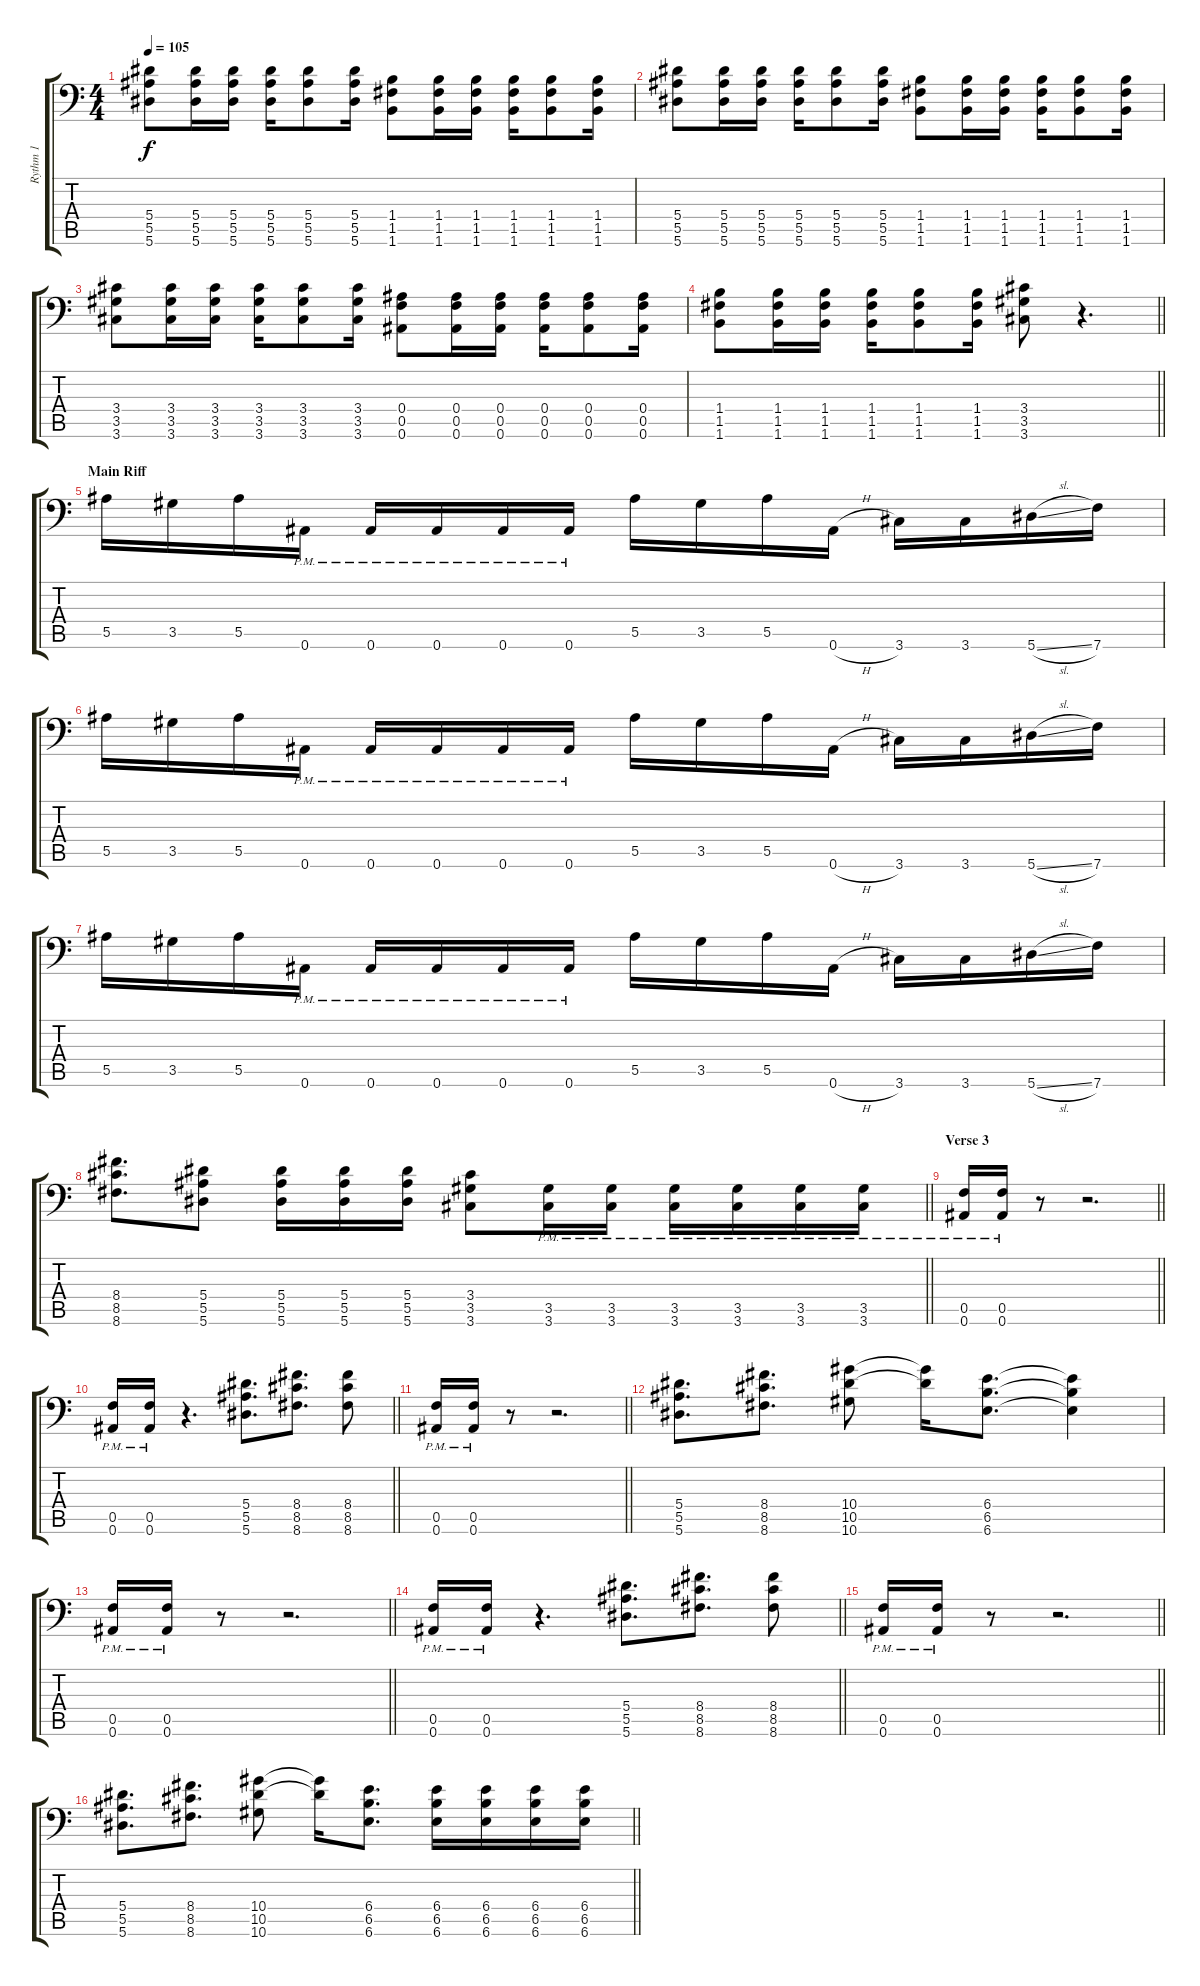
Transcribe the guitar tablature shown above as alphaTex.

\track ("Rythm 1" "Rythm 1") {instrument distortionguitar}
\staff {score tabs}
\tuning (C4 G3 Eb3 Bb2 F2 Bb1) {hide}
\ts (4 4)
\tempo 105
\clef f4
\ks c
(5.4 5.5 5.6).8{dy f} (5.4 5.5 5.6).16 (5.4 5.5 5.6).16 (5.4 5.5 5.6).16 (5.4 5.5 5.6).8 (5.4 5.5 5.6).16 (1.4 1.5 1.6).8 (1.4 1.5 1.6).16 (1.4 1.5 1.6).16 (1.4 1.5 1.6).16 (1.4 1.5 1.6).8 (1.4 1.5 1.6).16 |
(5.4 5.5 5.6).8 (5.4 5.5 5.6).16 (5.4 5.5 5.6).16 (5.4 5.5 5.6).16 (5.4 5.5 5.6).8 (5.4 5.5 5.6).16 (1.4 1.5 1.6).8 (1.4 1.5 1.6).16 (1.4 1.5 1.6).16 (1.4 1.5 1.6).16 (1.4 1.5 1.6).8 (1.4 1.5 1.6).16 |
(3.4 3.5 3.6).8 (3.4 3.5 3.6).16 (3.4 3.5 3.6).16 (3.4 3.5 3.6).16 (3.4 3.5 3.6).8 (3.4 3.5 3.6).16 (0.4 0.5 0.6).8 (0.4 0.5 0.6).16 (0.4 0.5 0.6).16 (0.4 0.5 0.6).16 (0.4 0.5 0.6).8 (0.4 0.5 0.6).16 |
\barLineRight lightlight
(1.4 1.5 1.6).8 (1.4 1.5 1.6).16 (1.4 1.5 1.6).16 (1.4 1.5 1.6).16 (1.4 1.5 1.6).8 (1.4 1.5 1.6).16 (3.4 3.5 3.6).8 r.4{d} |
\section ("" "Main Riff")
5.5.16 3.5.16 5.5.16 0.6{pm}.16 0.6{pm}.16 0.6{pm}.16 0.6{pm}.16 0.6{pm}.16 5.5.16 3.5.16 5.5.16 0.6{h}.16 3.6.16 3.6.16 5.6{sl}.16 7.6.16 |
5.5.16 3.5.16 5.5.16 0.6{pm}.16 0.6{pm}.16 0.6{pm}.16 0.6{pm}.16 0.6{pm}.16 5.5.16 3.5.16 5.5.16 0.6{h}.16 3.6.16 3.6.16 5.6{sl}.16 7.6.16 |
5.5.16 3.5.16 5.5.16 0.6{pm}.16 0.6{pm}.16 0.6{pm}.16 0.6{pm}.16 0.6{pm}.16 5.5.16 3.5.16 5.5.16 0.6{h}.16 3.6.16 3.6.16 5.6{sl}.16 7.6.16 |
\barLineRight lightlight
(8.4 8.5 8.6).8{d} (5.4 5.5 5.6).8 (5.4 5.5 5.6).16 (5.4 5.5 5.6).16 (5.4 5.5 5.6).16 (3.4 3.5 3.6).8 (3.5{pm} 3.6{pm}).16 (3.5{pm} 3.6{pm}).16 (3.5{pm} 3.6{pm}).16 (3.5{pm} 3.6{pm}).16 (3.5{pm} 3.6{pm}).16 (3.5{pm} 3.6{pm}).16 |
\section ("" "Verse 3")
\barLineRight lightlight
(0.5{pm} 0.6{pm}).16 (0.5{pm} 0.6{pm}).16 r.8 r.2{d} |
\barLineRight lightlight
(0.5{pm} 0.6{pm}).16 (0.5{pm} 0.6{pm}).16 r.4{d} (5.4 5.5 5.6).8{d} (8.4 8.5 8.6).8{d} (8.4 8.5 8.6).8 |
\barLineRight lightlight
(0.5{pm} 0.6{pm}).16 (0.5{pm} 0.6{pm}).16 r.8 r.2{d} |
(5.4 5.5 5.6).8{d} (8.4 8.5 8.6).8{d} (10.4 10.5 10.6).8 (10.4{t} 10.5{t}).16 (6.4 6.5 6.6).8{d} (6.4{t} 6.5{t} 6.6{t}).4 |
\barLineRight lightlight
(0.5{pm} 0.6{pm}).16 (0.5{pm} 0.6{pm}).16 r.8 r.2{d} |
\barLineRight lightlight
(0.5{pm} 0.6{pm}).16 (0.5{pm} 0.6{pm}).16 r.4{d} (5.4 5.5 5.6).8{d} (8.4 8.5 8.6).8{d} (8.4 8.5 8.6).8 |
\barLineRight lightlight
(0.5{pm} 0.6{pm}).16 (0.5{pm} 0.6{pm}).16 r.8 r.2{d} |
\barLineRight lightlight
(5.4 5.5 5.6).8{d} (8.4 8.5 8.6).8{d} (10.4 10.5 10.6).8 (10.4{t} 10.5{t}).16 (6.4 6.5 6.6).8{d} (6.4 6.5 6.6).16 (6.4 6.5 6.6).16 (6.4 6.5 6.6).16 (6.4 6.5 6.6).16
